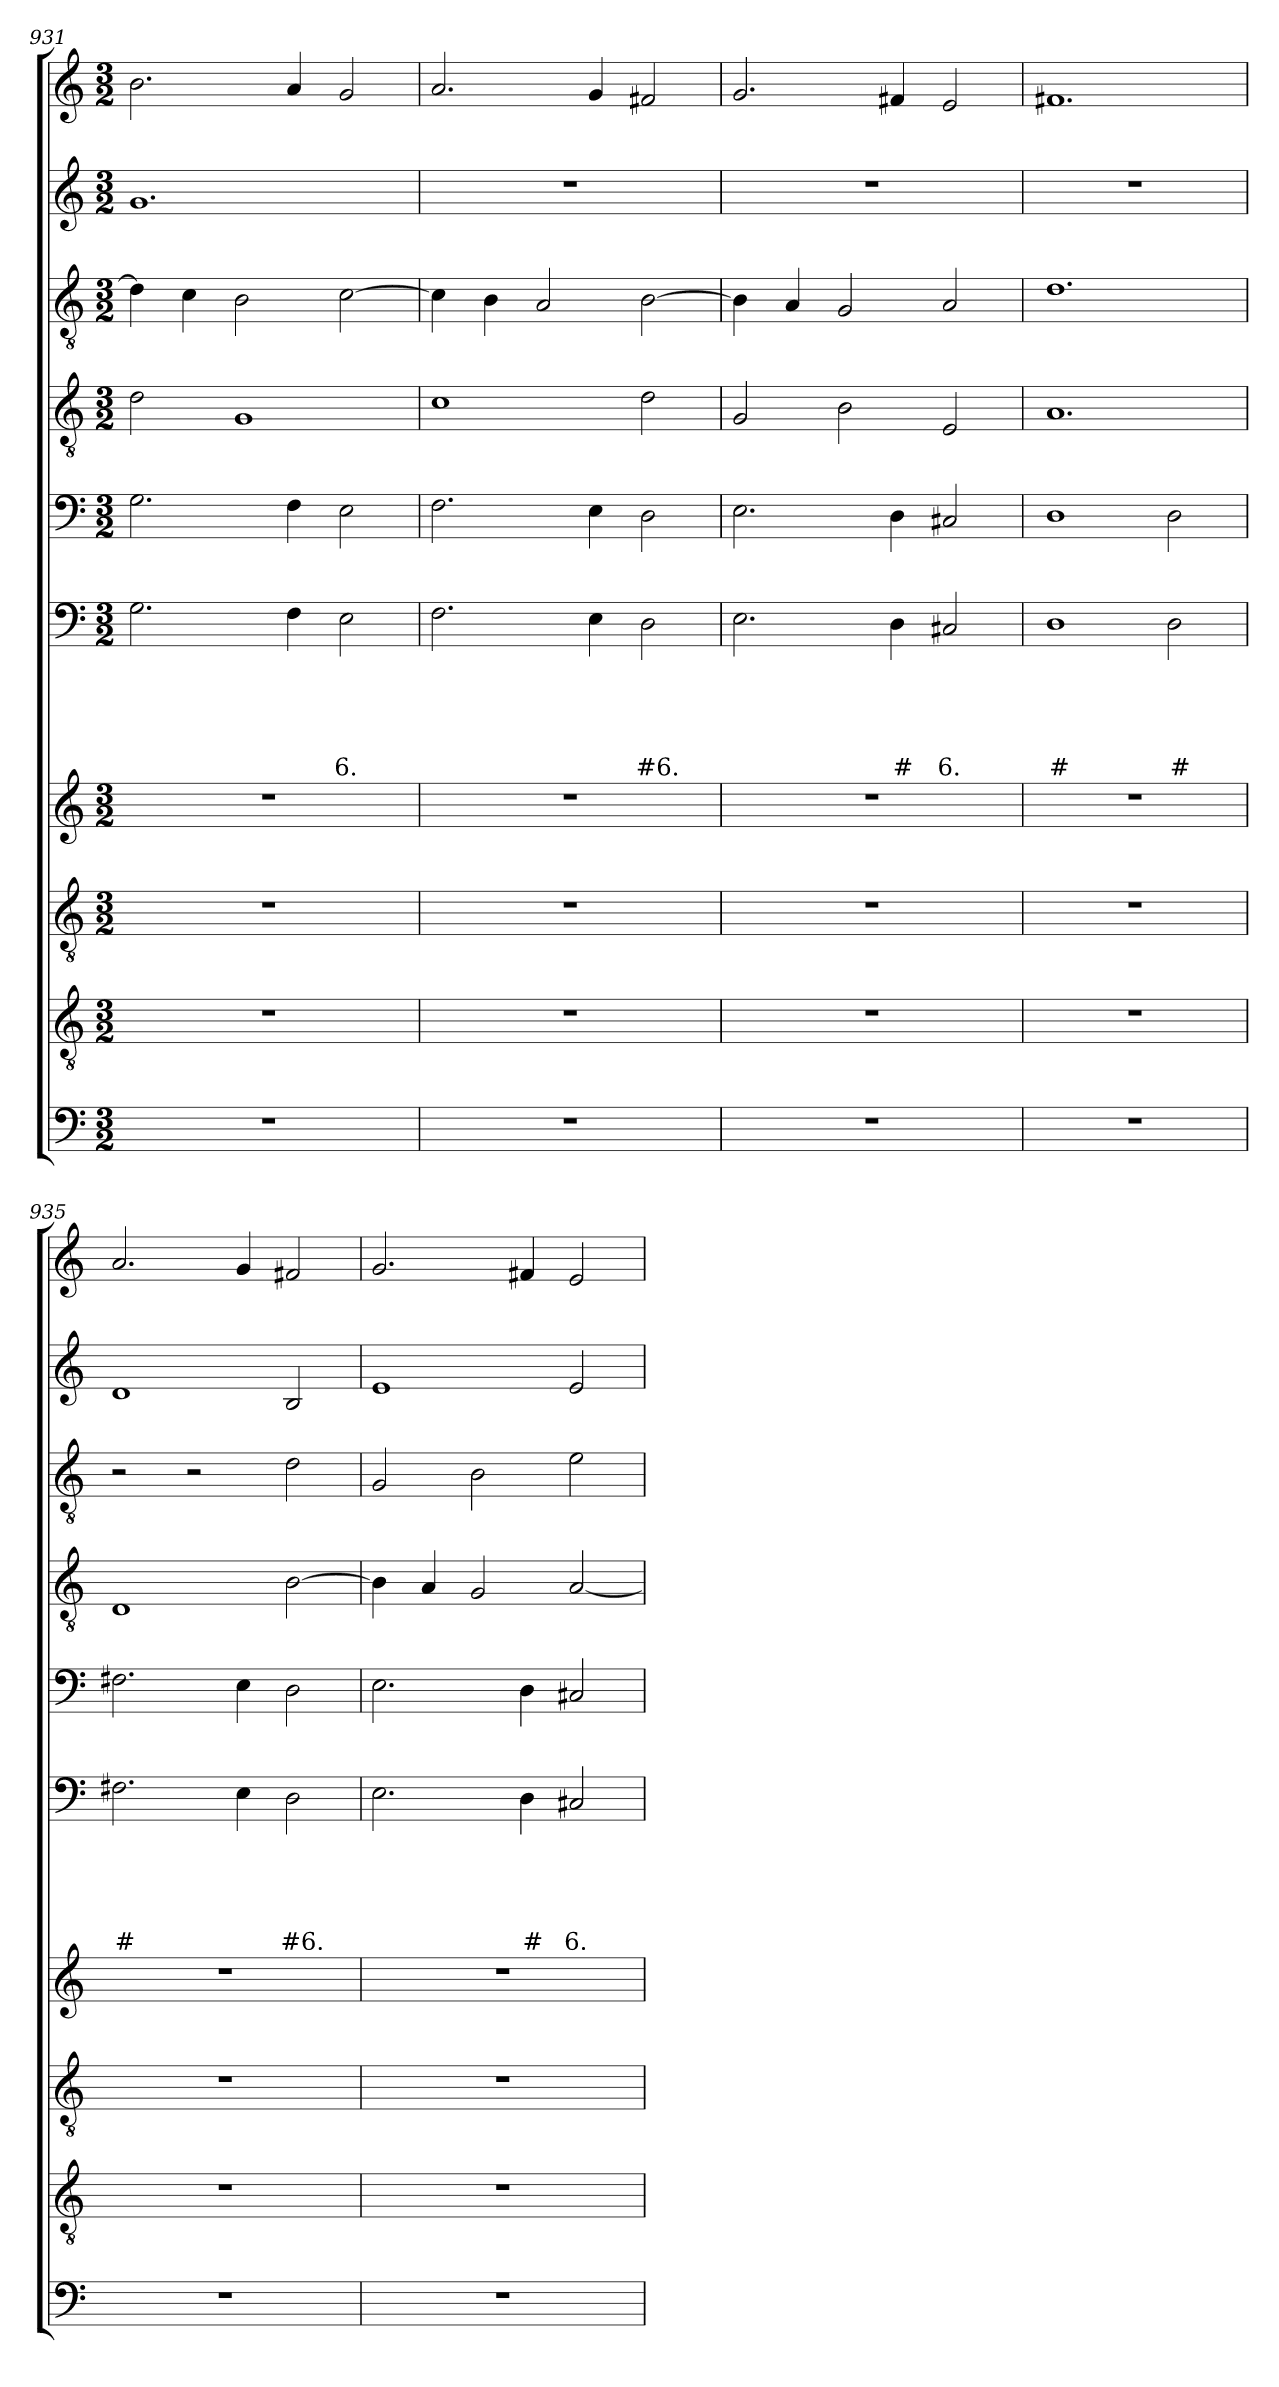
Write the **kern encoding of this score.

**kern	**kern	**kern	**kern	**kern	**text	**text	**text	**text	**text	**kern	**kern	**kern	**kern	**kern
*part10	*part9	*part8	*part7	*part6	*part6	*part6	*part6	*part6	*part6	*part5	*part4	*part3	*part2	*part1
*staff10	*staff9	*staff8	*staff7	*staff6	*staff6	*staff6	*staff6	*staff6	*staff6	*staff5	*staff4	*staff3	*staff2	*staff1
*clefF4	*clefGv2	*clefGv2	*clefG2	*clefF4	*	*	*	*	*	*clefF4	*clefGv2	*clefGv2	*clefG2	*clefG2
*k[]	*k[]	*k[]	*k[]	*k[]	*	*	*	*	*	*k[]	*k[]	*k[]	*k[]	*k[]
*C:	*C:	*C:	*C:	*C:	*	*	*	*	*	*C:	*C:	*C:	*C:	*C:
*M3/2	*M3/2	*M3/2	*M3/2	*M3/2	*	*	*	*	*	*M3/2	*M3/2	*M3/2	*M3/2	*M3/2
=931	=931	=931	=931	=931	=931	=931	=931	=931	=931	=931	=931	=931	=931	=931
1.r	1.r	1.r	1.r	2.G\	.	.	.	.	.	2.G\	2d\	4d\]	1.g	2.b\
.	.	.	.	.	.	.	.	.	.	.	.	4c\	.	.
.	.	.	.	.	.	.	.	.	.	.	1G	2B\	.	.
.	.	.	.	4F\	.	.	.	.	.	4F\	.	.	.	4a/
.	.	.	.	2E\	.	.	.	.	6.	2E\	.	[2c\	.	2g/
=932	=932	=932	=932	=932	=932	=932	=932	=932	=932	=932	=932	=932	=932	=932
1.r	1.r	1.r	1.r	2.F\	.	.	.	.	.	2.F\	1c	4c\]	1.r	2.a/
.	.	.	.	.	.	.	.	.	.	.	.	4B\	.	.
.	.	.	.	.	.	.	.	.	.	.	.	2A/	.	.
.	.	.	.	4E\	.	.	.	.	.	4E\	.	.	.	4g/
.	.	.	.	2D\	.	.	.	.	#6.	2D\	2d\	[2B\	.	2f#X/
=933	=933	=933	=933	=933	=933	=933	=933	=933	=933	=933	=933	=933	=933	=933
1.r	1.r	1.r	1.r	2.E\	.	.	.	.	.	2.E\	2G/	4B\]	1.r	2.g/
.	.	.	.	.	.	.	.	.	.	.	.	4A/	.	.
.	.	.	.	.	.	.	.	.	.	.	2B\	2G/	.	.
.	.	.	.	4D\	.	.	.	.	#	4D\	.	.	.	4f#X/
.	.	.	.	2C#X/	.	.	.	.	6.	2C#X/	2E/	2A/	.	2e/
=934	=934	=934	=934	=934	=934	=934	=934	=934	=934	=934	=934	=934	=934	=934
1.r	1.r	1.r	1.r	1D	.	.	.	.	#	1D	1.A	1.d	1.r	1.f#X
.	.	.	.	2D\	.	.	.	.	#	2D\	.	.	.	.
=935	=935	=935	=935	=935	=935	=935	=935	=935	=935	=935	=935	=935	=935	=935
1.r	1.r	1.r	1.r	2.F#X\	.	.	.	.	#	2.F#X\	1D	2r	1d	2.a/
.	.	.	.	.	.	.	.	.	.	.	.	2r	.	.
.	.	.	.	4E\	.	.	.	.	.	4E\	.	.	.	4g/
.	.	.	.	2D\	.	.	.	.	#6.	2D\	[2B\	2d\	2B/	2f#X/
!!LO:LB:g=z
=936	=936	=936	=936	=936	=936	=936	=936	=936	=936	=936	=936	=936	=936	=936
1.r	1.r	1.r	1.r	2.E\	.	.	.	.	.	2.E\	4B\]	2G/	1e	2.g/
.	.	.	.	.	.	.	.	.	.	.	4A/	.	.	.
.	.	.	.	.	.	.	.	.	.	.	2G/	2B\	.	.
.	.	.	.	4D\	.	.	.	.	#	4D\	.	.	.	4f#X/
.	.	.	.	2C#X/	.	.	.	.	6.	2C#X/	[2A/	2e\	2e/	2e/
=	=	=	=	=	=	=	=	=	=	=	=	=	=	=
*-	*-	*-	*-	*-	*-	*-	*-	*-	*-	*-	*-	*-	*-	*-
